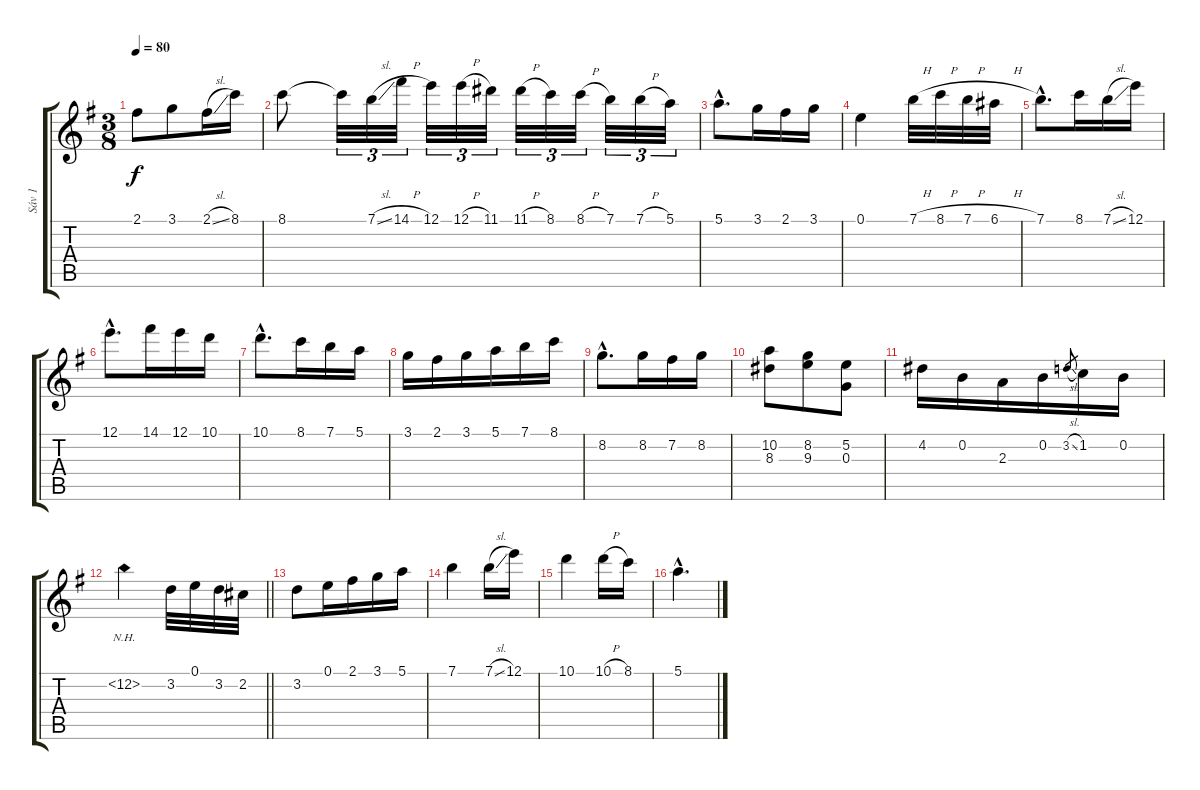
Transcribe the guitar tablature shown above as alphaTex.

\track ("Sáv 1" "Sáv 1") {instrument acousticguitarnylon}
\staff {score tabs}
\tuning (E4 B3 G3 D3 A2 E2) {hide}
\ts (3 8)
\tempo 80
\clef g2
\ks g
2.1.8{dy f} 3.1.8 2.1{sl}.16 8.1.16 |
8.1.8 8.1{t}.32{tu (3 2)} 7.1{sl}.32{tu (3 2)} 14.1{h}.32{tu (3 2)} 12.1.32{tu (3 2)} 12.1{h}.32{tu (3 2)} 11.1.32{tu (3 2)} 11.1{h}.32{tu (3 2)} 8.1.32{tu (3 2)} 8.1{h}.32{tu (3 2)} 7.1.32{tu (3 2)} 7.1{h}.32{tu (3 2)} 5.1.32{tu (3 2)} |
5.1{hac}.8{d} 3.1.16 2.1.16 3.1.16 |
0.1.4 7.1{h}.32 8.1{h}.32 7.1{h}.32 6.1{h}.32 |
7.1{hac}.8{d} 8.1.16 7.1{sl}.16 12.1.16 |
12.1{hac}.8{d} 14.1.16 12.1.16 10.1.16 |
10.1{hac}.8{d} 8.1.16 7.1.16 5.1.16 |
3.1.16 2.1.16 3.1.16 5.1.16 7.1.16 8.1.16 |
8.2{hac}.8{d} 8.2.16 7.2.16 8.2.16 |
(10.2 8.3).8 (8.2 9.3).8 (5.2 0.3).8 |
4.2.16 0.2.16 2.3.16 0.2.16 3.2{sl}.8{gr} 1.2.16 0.2.16 |
\barLineRight lightlight
12.2{nh}.4 3.2.32 0.1.32 3.2.32 2.2.32 |
3.2.8 0.1.16 2.1.16 3.1.16 5.1.16 |
7.1.4 7.1{sl}.16 12.1.16 |
10.1.4 10.1{h}.16 8.1.16 |
5.1{hac}.4{d}
